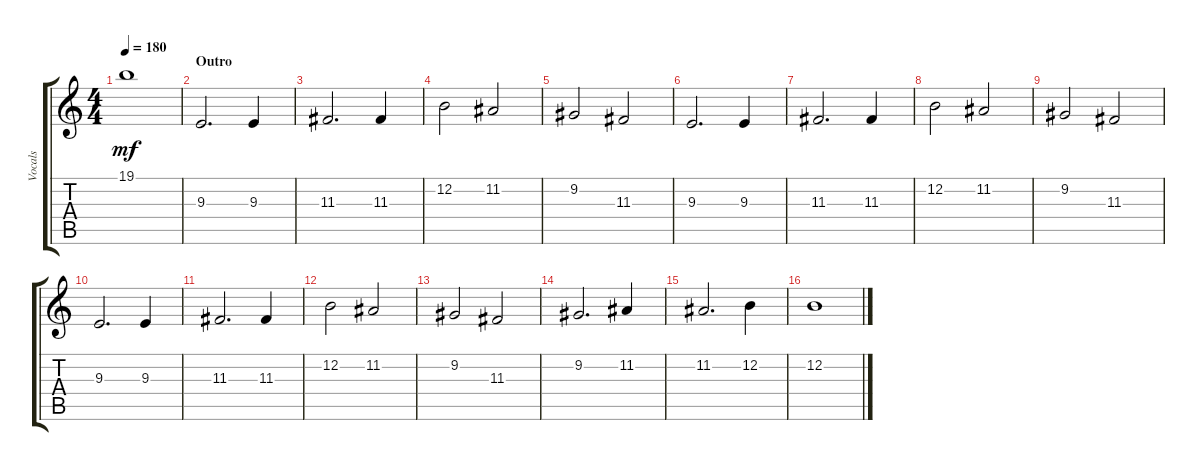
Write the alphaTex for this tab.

\track ("Vocals" "Vocals") {instrument violin}
\staff {score tabs}
\tuning (E4 B3 G3 D3 A2 E2) {hide}
\ts (4 4)
\tempo 180
\clef g2
\ks c
19.1{t}.1{dy mf} |
\section ("" "Outro")
9.3.2{d} 9.3.4 |
11.3.2{d} 11.3.4 |
12.2.2 11.2.2 |
9.2.2 11.3.2 |
9.3.2{d} 9.3.4 |
11.3.2{d} 11.3.4 |
12.2.2 11.2.2 |
9.2.2 11.3.2 |
9.3.2{d} 9.3.4 |
11.3.2{d} 11.3.4 |
12.2.2 11.2.2 |
9.2.2 11.3.2 |
9.2.2{d} 11.2.4 |
11.2.2{d} 12.2.4 |
12.2.1
